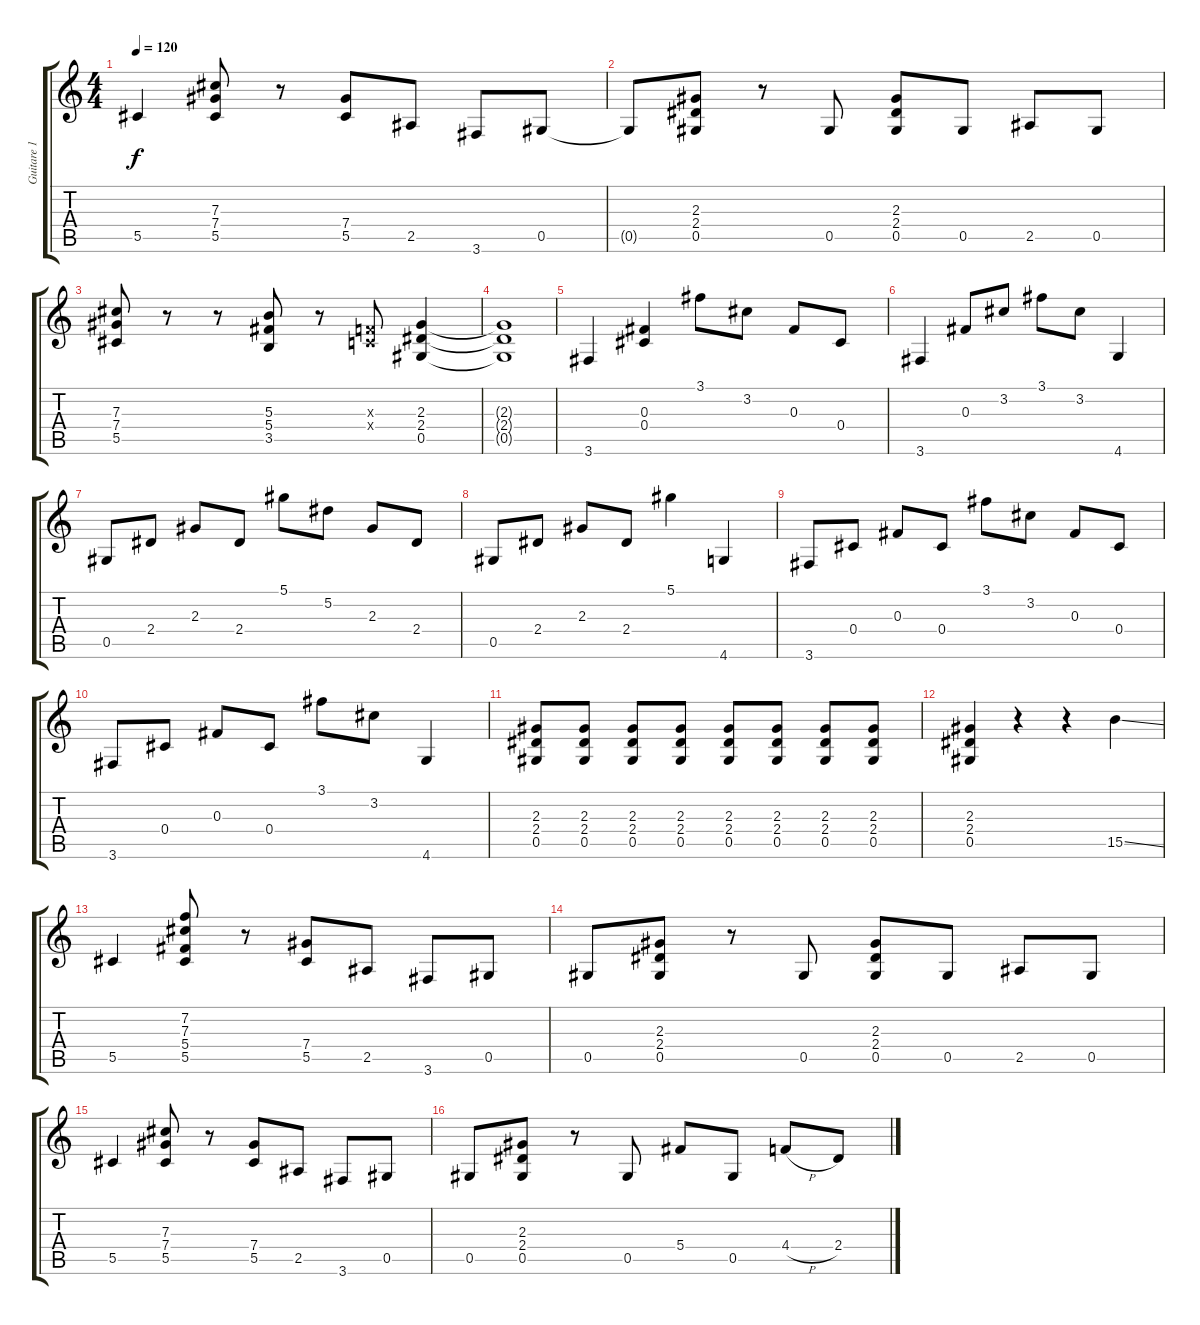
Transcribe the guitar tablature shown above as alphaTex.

\track ("Guitare 1" "Guitare 1") {instrument electricguitarclean}
\staff {score tabs}
\tuning (Eb4 Bb3 Gb3 Db3 Ab2 Eb2) {hide}
\ts (4 4)
\tempo 120
\clef g2
\ks c
5.5.4{dy f} (7.3 7.4 5.5).8 r.8 (7.4 5.5).8 2.5.8 3.6.8 0.5.8 |
0.5{t}.8 (2.3 2.4 0.5).8 r.8 0.5.8 (2.3 2.4 0.5).8 0.5.8 2.5.8 0.5.8 |
(7.3 7.4 5.5).8 r.8 r.8 (5.3 5.4 3.5).8 r.8 (-1.3{x} -1.4{x}).8 (2.3 2.4 0.5).4 |
(2.3{t} 2.4{t} 0.5{t}).1 |
3.6.4 (0.3 0.4).4 3.1.8 3.2.8 0.3.8 0.4.8 |
3.6.4 0.3.8 3.2.8 3.1.8 3.2.8 4.6.4 |
0.5.8 2.4.8 2.3.8 2.4.8 5.1.8 5.2.8 2.3.8 2.4.8 |
0.5.8 2.4.8 2.3.8 2.4.8 5.1.4 4.6.4 |
3.6.8 0.4.8 0.3.8 0.4.8 3.1.8 3.2.8 0.3.8 0.4.8 |
3.6.8 0.4.8 0.3.8 0.4.8 3.1.8 3.2.8 4.6.4 |
(2.3 2.4 0.5).8 (2.3 2.4 0.5).8 (2.3 2.4 0.5).8 (2.3 2.4 0.5).8 (2.3 2.4 0.5).8 (2.3 2.4 0.5).8 (2.3 2.4 0.5).8 (2.3 2.4 0.5).8 |
(2.3 2.4 0.5).4 r.4 r.4 15.5{ss}.4 |
5.5.4 (7.2 7.3 5.4 5.5).8 r.8 (7.4 5.5).8 2.5.8 3.6.8 0.5.8 |
0.5.8 (2.3 2.4 0.5).8 r.8 0.5.8 (2.3 2.4 0.5).8 0.5.8 2.5.8 0.5.8 |
5.5.4 (7.3 7.4 5.5).8 r.8 (7.4 5.5).8 2.5.8 3.6.8 0.5.8 |
0.5.8 (2.3 2.4 0.5).8 r.8 0.5.8 5.4.8 0.5.8 4.4{h}.8 2.4.8
